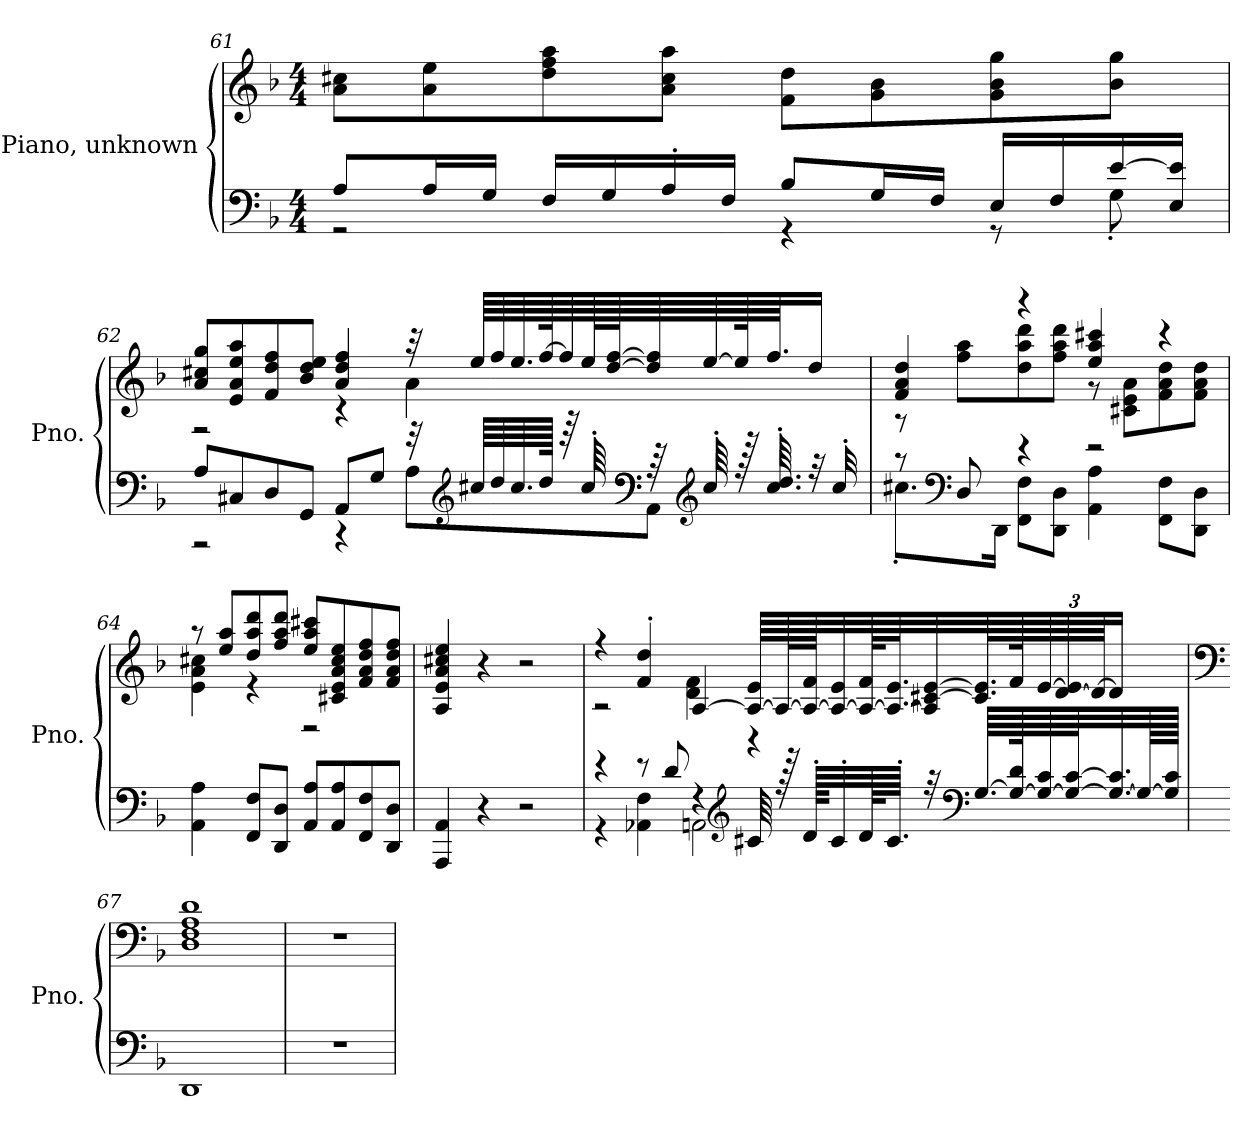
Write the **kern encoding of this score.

**kern	**kern
*part1	*part1
*staff2	*staff1
*I"Piano, unknown	*
*I'Pno.	*
!!LO:LB:g=z
*clefF4	*clefG2
*k[b-]	*k[b-]
*M4/4	*M4/4
=61	=61
*^	*
8A/L	2r	8a\ 8cc#X\L
16A/L	.	8a\ 8ee\
16G/JJ	.	.
16F/LL	.	8dd\ 8ff\ 8aa\
16G/	.	.
16A'/	.	8a\ 8cc#\ 8aa\J
16F/JJ	.	.
8B-/L	4r	8f\ 8dd\L
16G/L	.	8g\ 8b-\
16F/JJ	.	.
16E/LL	8r	8g\ 8b-\ 8gg\
16F/	.	.
[16e/	8G'\	8b-\ 8gg\J
16E/ 16e/]JJ	.	.
=62	=62	=62
*	*	*^
8A/L	2r	8a/ 8cc#X/ 8gg/L	2r
8C#X/	.	8e/ 8a/ 8ee/ 8aa/	.
8D/	.	8f/ 8dd/ 8ff/	.
8GG/J	.	8b-/ 8dd/ 8ee/J	.
8AA/L	4r	4a/ 4dd/ 4ff/	4r
8G/J	.	.	.
32r	8A\L	32r	4a\
*clefG2	*	*	*
64cc#X/LLLL	.	64ee/LLLL	.
64dd/	.	64ff/	.
64.cc#/	.	64.ee/	.
128dd/JJJJk	.	[128ff/K	.
64r	.	64ff/]	.
64cc#'/	.	128ee/L	.
.	.	[128dd/ [128ff/J	.
*clefF4	*	*	*
64r	8AA\J	64dd/] 64ff/]	.
*clefG2	*	*	*
64cc#'/	.	[64ee/	.
128r	.	128ee/K]	.
64.cc#/' 64.dd/'	.	64.ff/JJ	.
32r	.	16dd/JJ	.
32cc#'/	.	.	.
!!LO:PB:g=z	!!
=63	=63	=63	=63
8r	8.cc#X'\L	4f/ 4a/ 4dd/	8r
*clefF4	*	*	*
8D/	.	.	8ff\ 8aa\L
.	16DD\Jk	.	.
4r	8FF\ 8F\L	4r	8dd\ 8aa\ 8ddd\
.	8DD\ 8D\J	.	8ff\ 8aa\ 8ddd\J
2r	4AA\ 4A\	4ee/ 4aa/ 4ccc#X/	8r
.	.	.	8c#X\ 8e\ 8a\L
.	8FF\ 8F\L	4r	8f\ 8a\ 8dd\
.	8DD\ 8D\J	.	8f\ 8a\ 8dd\J
*v	*v	*	*
=64	=64	=64
4AA\ 4A\	8r	4e\ 4a\ 4cc#X\
.	8ee/ 8aa/L	.
8FF/ 8F/L	8dd/ 8aa/ 8ddd/	4r
8DD/ 8D/J	8ff/ 8aa/ 8ddd/J	.
8AA/ 8A/L	8ee/ 8aa/ 8ccc#X/L	2r
8AA/ 8A/	8c#X/ 8e/ 8a/ 8cc#/ 8ee/	.
8FF/ 8F/	8f/ 8a/ 8dd/ 8ff/	.
8DD/ 8D/J	8f/ 8a/ 8dd/ 8ff/J	.
*	*v	*v
=65	=65
4AAA/ 4AA/	4A/ 4e/ 4a/ 4cc#X/ 4ee/
4r	4r
2r	2r
!!LO:LB:g=z
=66	=66
*^	*^
4r	4r	4r	2r
8r	4AA-X\ 4F\	4f/' 4dd/'	.
8d/	.	.	.
4r	2AAn\	[4A/	4d\ 4f\
*clefG2	*	*	*
64c#X/	.	64A/_ 64e/LLLL	4r
128r	.	128A/L_	.
128d'/KKLLL	.	128A/_ 128f/JJ	.
32c#'/	.	32A/_ 32e/	.
128d/KL	.	128A/_ 128f/KL	.
64.c#'/JJJJ	.	64.A/_ 64.e/J	.
32r	.	32A/] [32c#X/ [32e/	.
*clefF4	*	*	*
[64.G/LLLL	.	64.c#/] 64.e/]L	.
128G/_ 128d/K	.	128f/K	.
*	*	*Xbrackettup	*
64G/_ 64c#/	.	[96e/	.
.	.	[96d/ 96e/]	.
64G/_ [64c#/J	.	.	.
.	.	96d/JJ_	.
32.G/_ 32.c#/]	.	16d/JJ]	.
128G/LL_	.	.	.
128G/] 128c#/JJJJJ	.	.	.
*v	*v	*	*
*	*v	*v
=67	=67
*	*clefF4
1DD	1D 1F 1A 1d
=68	=68
1r	1r
=	=
*-	*-
